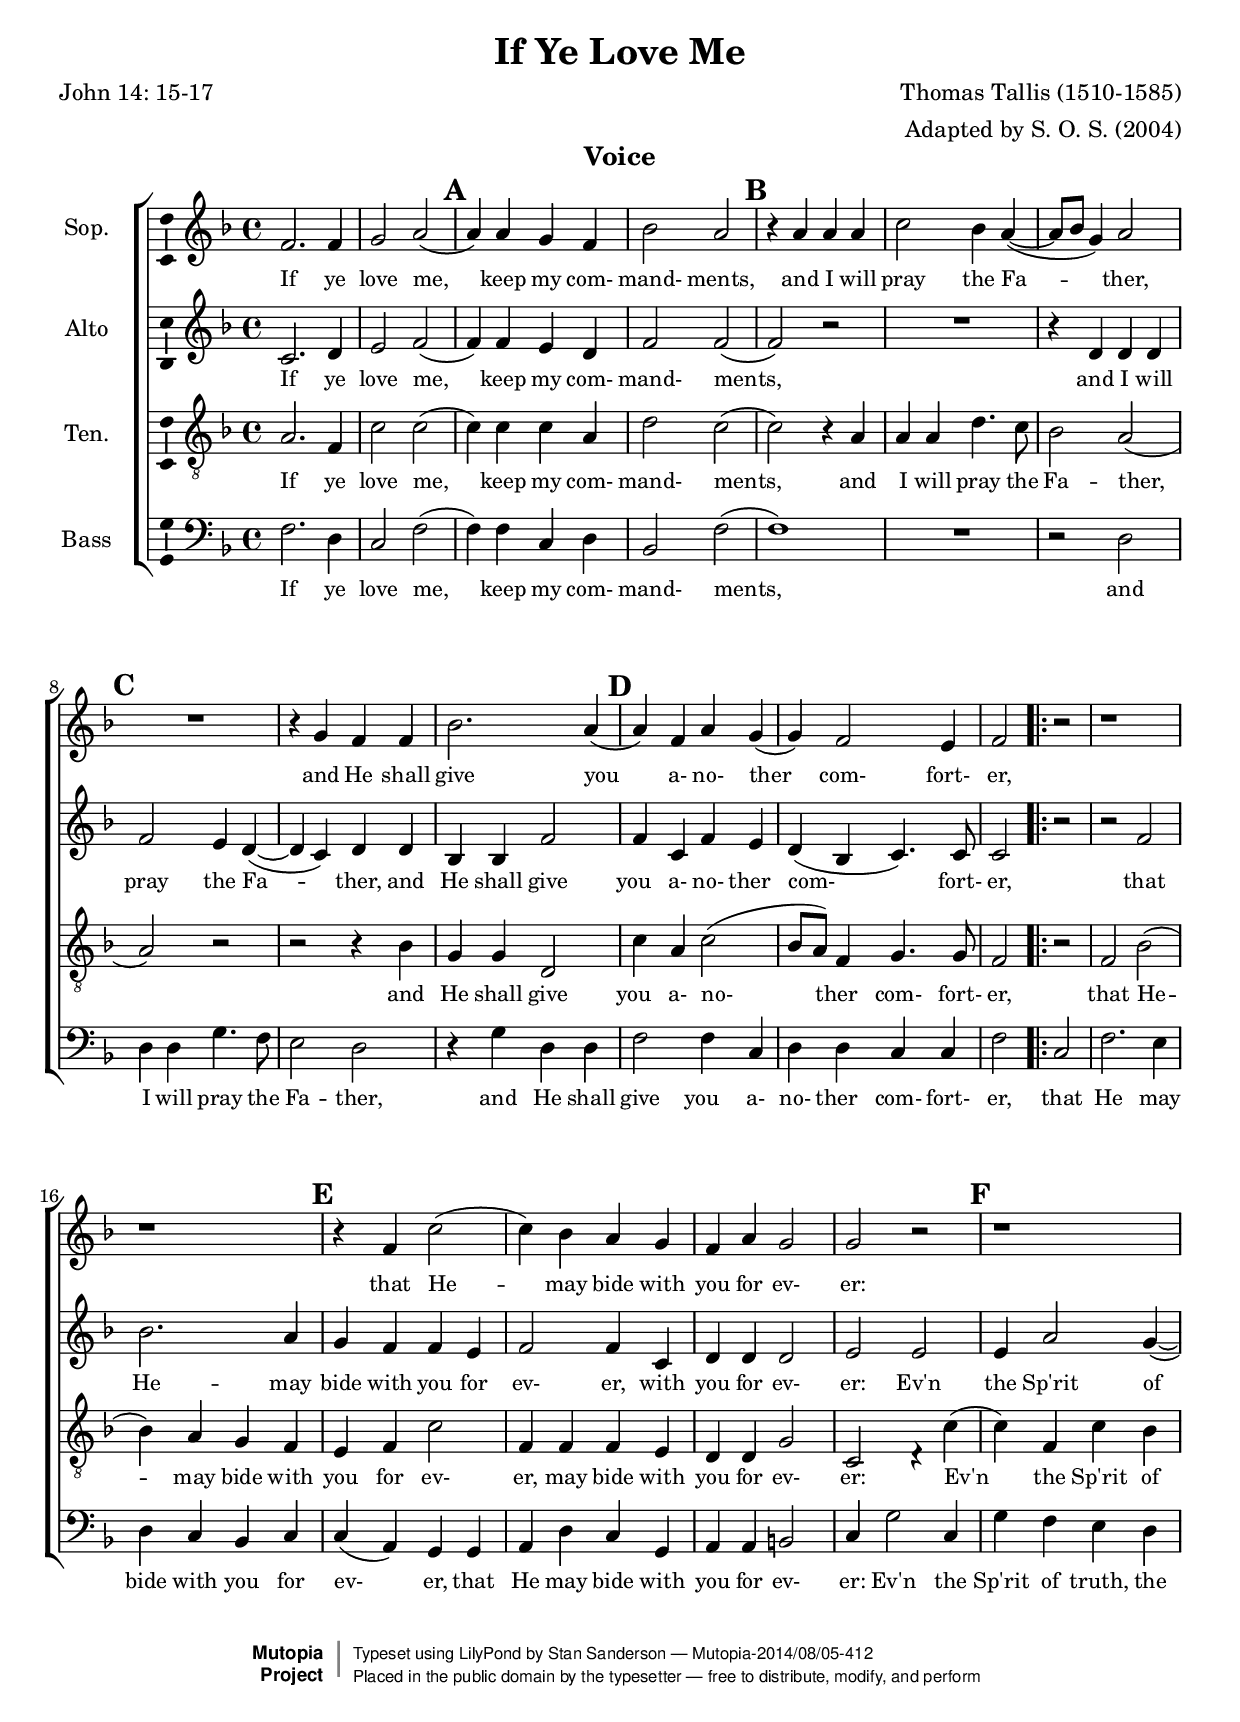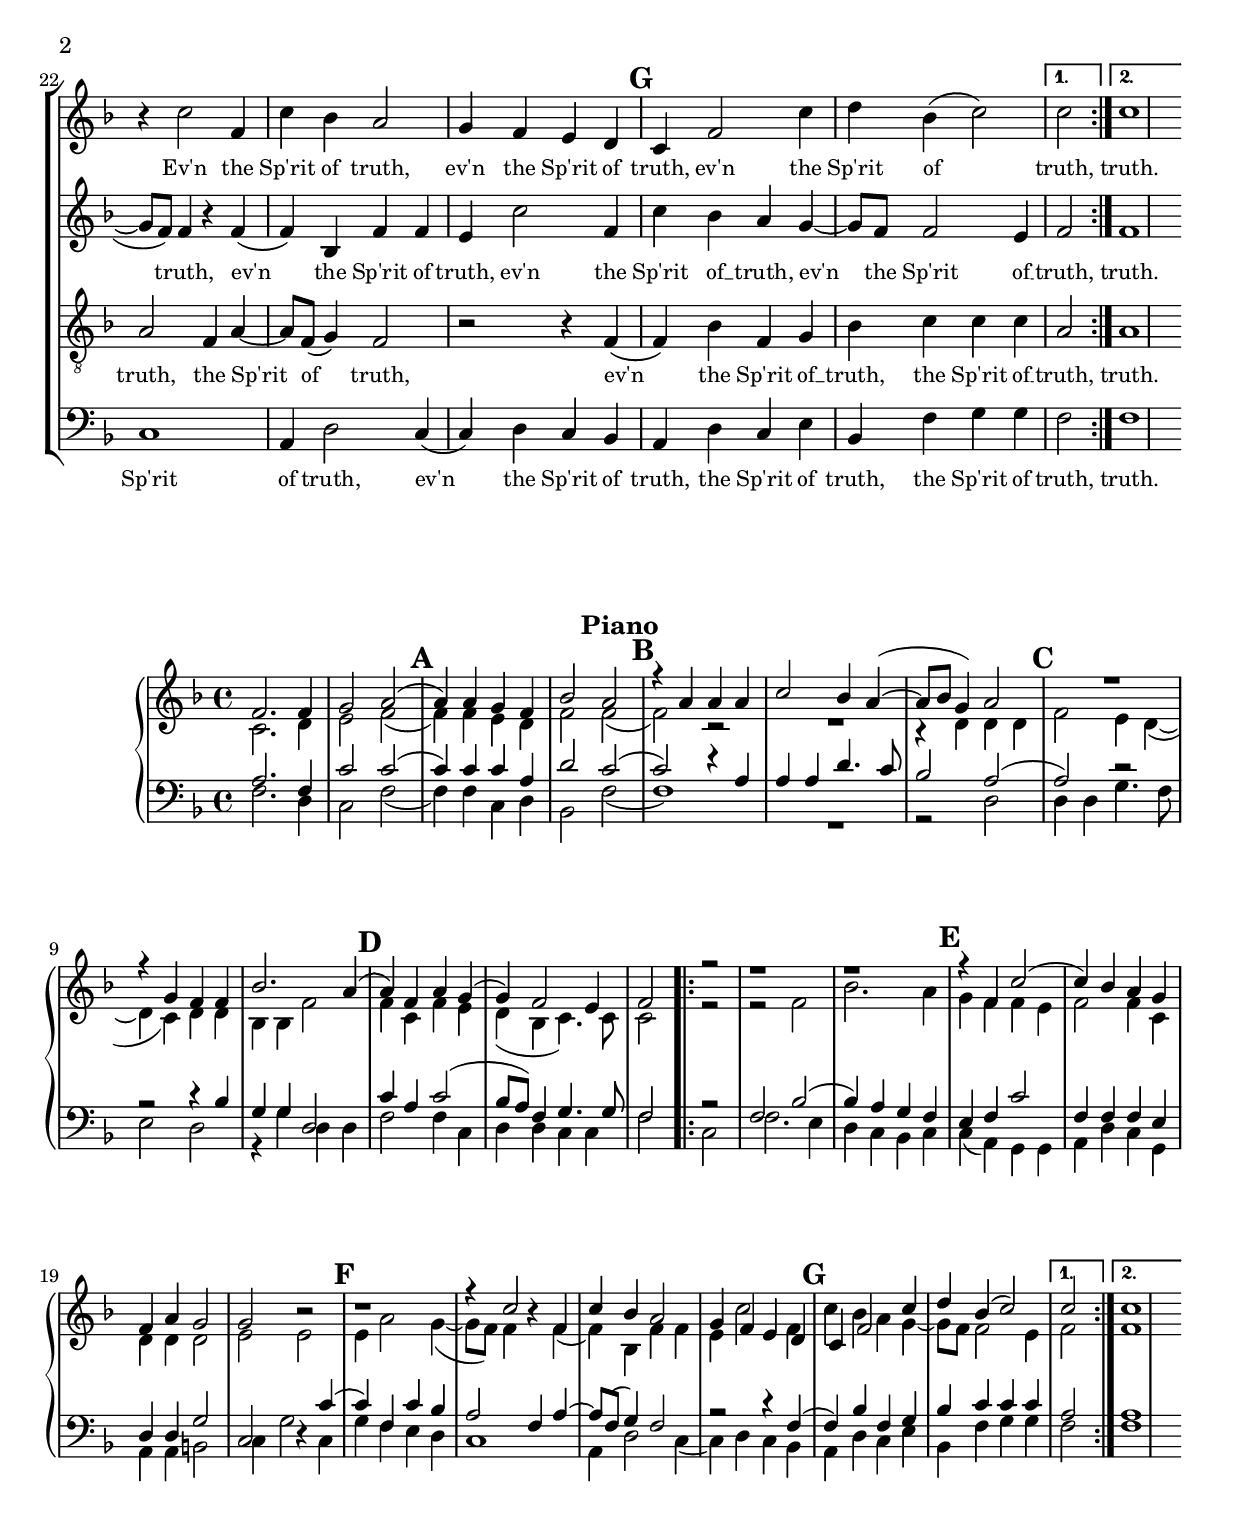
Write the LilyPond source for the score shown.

\include "english.ly"
\version "2.18.2"

#(set-global-staff-size 20)
%#(set-default-paper-size "letter")

\header {
  title = "If Ye Love Me"
  composer = "Thomas Tallis (1510-1585)"
  arranger = "Adapted by S. O. S. (2004)"
  poet = "John 14: 15-17"
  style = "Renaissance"
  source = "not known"
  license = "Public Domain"
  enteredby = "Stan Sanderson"
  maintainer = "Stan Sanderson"
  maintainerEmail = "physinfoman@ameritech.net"
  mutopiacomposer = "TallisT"
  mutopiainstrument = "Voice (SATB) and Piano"
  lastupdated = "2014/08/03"
  	
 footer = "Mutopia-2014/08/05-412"
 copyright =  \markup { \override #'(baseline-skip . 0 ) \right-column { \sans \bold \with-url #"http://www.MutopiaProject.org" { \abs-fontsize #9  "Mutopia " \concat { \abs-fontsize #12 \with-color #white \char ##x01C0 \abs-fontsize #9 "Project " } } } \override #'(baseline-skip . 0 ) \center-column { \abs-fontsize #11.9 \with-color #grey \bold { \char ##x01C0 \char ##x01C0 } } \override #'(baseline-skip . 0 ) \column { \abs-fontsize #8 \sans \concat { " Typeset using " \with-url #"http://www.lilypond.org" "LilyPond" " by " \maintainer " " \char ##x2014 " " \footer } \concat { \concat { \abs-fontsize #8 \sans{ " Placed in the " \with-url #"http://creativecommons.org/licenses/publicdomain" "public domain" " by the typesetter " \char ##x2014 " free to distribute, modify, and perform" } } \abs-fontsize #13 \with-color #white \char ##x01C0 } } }
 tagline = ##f
}

\paper {
  top-margin = 10\mm
  last-bottom-spacing.basic-distance = #12
  scoreTitleMarkup = \markup { \fill-line { \fontsize #1 \bold \fromproperty #'header:instrument } }
}

%%% Modified to fit the range of, shall we say, less flexible voices.
%%% My apologies to Tallis purists!

staffSetup =  { 
	\voiceTwo \repeat unfold 12 { s1 }
	\set Timing.measurePosition = #(ly:make-moment 1/2) 
	s2
	\repeat volta 2 {
	  \set Timing.measurePosition = #(ly:make-moment 1/2)
	  s2
	  \repeat unfold 12 { s1 }
	}
	\alternative {
	  { 
	  \set Timing.measurePosition = #(ly:make-moment 1/2) 
	  s2
	  }
	  {s1}
	} 
}	

sopMusic =   \relative c' {
  \key f\major
  f2. f4 |
  g2 a( | \mark \default 
  a4) a g f |
  bf2 a \mark \default |
  r4 a a a   |
  c2 bf4 a( ~ | 
  a8[ bf] g4) a2 \mark \default | 
  R1 | 
  r4 g f f | 
  bf2. a4( | \mark \default
  a4) f a g( | 
  g4) f2 e4 |
  \set Timing.measurePosition = #(ly:make-moment 1/2)
  f2
  \repeat volta 2 { 
    \set Timing.measurePosition = #(ly:make-moment 1/2)
    r2  |
    r1 |
    r1 | \mark \default
    r4 f c'2( |
    c4) bf a g |
    f4 a g2 |
    g2  b\rest | \mark \default
    b1\rest |
    r4 c2 f,4 |
    c'4 bf a2 |
    g4 f e d | \mark \default 
    c4 f2 c'4 |
    d4 bf( c2)
  }
  \alternative {
    { 
      \set Timing.measurePosition = #(ly:make-moment 1/2)
      c2
    }
    { c1 }
  }
}
sopWords = \lyricmode {  
	If ye love me, keep my com- mand- ments, 
	and I will pray the Fa -- ther, and He shall 
	give you__ a- no- ther__ com- fort- er, 
	that He -- may bide with you for ev- er: 
	Ev'n the Sp'rit of truth, ev'n the Sp'rit 
	of truth, ev'n the Sp'rit of__ truth, truth.
	}

altoMusic =   \relative c' {
  \key f\major
  c2. d4 |
  e2 f( |
  f4) f e d |
  f2 f( |
  f) r2 |
  R1 |
  r4 d d d |
  f2 e4 d( ~ | 
  d c) d d |
  bf bf f'2 |
  f4 c f e |
  d4( bf4 c4.) c8 
  \set Timing.measurePosition = #(ly:make-moment 1/2)
  c2 \repeat volta 2 {
    \set Timing.measurePosition = #(ly:make-moment 1/2)
    r2 |
    r2 f |
    bf2. a4 |
    g4 f f e |
    f2 f4 c  |
    d4 d d2|
    e2 e |
    e4 a2 g4( ~ |
    g8 f) f4 b\rest f( |
    f4) bf, f' f |
    e4 c'2 f,4 |
    c'4 bf a g ~  |
    g8 f f2 e4 
  }
  \alternative {
    {
     \set Timing.measurePosition = #(ly:make-moment 1/2)
     f2
    }
    { f1 }
  }
}

altoWords =\lyricmode { 
  If ye love me, keep my com- mand- ments, 
  and I will pray the Fa -- ther, and He shall 
  give you__ a- no- ther__ com- fort- er, 
  that He -- may bide with you for ev- er,
  with you for ev- er: 
  Ev'n the Sp'rit of truth, ev'n the Sp'rit 
  of truth, ev'n the Sp'rit of __ truth,
  ev'n the Sp'rit of __ truth, truth.
}

tenorMusic =  \relative c { 
  \key f\major
  a'2. f4 |
  c'2 c( |
  c4) c c a |
  d2 c( |
  c2) r4 a |
  a4 a d4. c8 |
  bf2 a( |
  a2) r |
  r2 r4 bf |
  g4 g d2 |
  c'4 a c2( |
  bf8 a) f4 g4. g8 
  f2 \repeat volta 2 {
    r2 |
    f2 bf( |
    bf4) a g f |
    e4 f c'2 |
    f,4 f f e |
    d4 d g2 |
    c,2 d4\rest c'( |
    c4) f, c' bf |
    a2 f4 a ~ |
    a8 f( g4) f2 |
    r2 r4 f4( |
    f) bf f g  |
    bf c c c 
  }
  \alternative {
    { a2 }
    { a1 }
  }
}

tenorWords = \lyricmode { 
  If ye love me, keep my com- mand- ments, 
  and I will pray the Fa -- ther, and He shall 
  give you__ a- no- ther__ com- fort- er, 
  that He -- may bide with you for ev- er,
  may bide with you for ev- er: 
  Ev'n the Sp'rit of truth, the Sp'rit 
  of truth, ev'n the Sp'rit of __ truth,
  the Sp'rit of __ truth, truth.
}

bassMusic =  \relative c {
  \key f\major
  f2. d4 |
  c2 f( |
  f4) f c d |
  bf2 f'( |
  f1) |
  R1 |
  r2 d |
  d4 d g4. f8 |
  e2 d |
  r4 g d d |
  f2 f4 c |
  d d c c 
  f2 \repeat volta 2 {
    c2 |
    f2. e4 |
    d4 c bf c |
    c4( a) g g |
    a d c g |
    a a b2 |
    c4 g'2 c,4 |
    g'4 f e d |
    c1 |
    a4 d2 c4( |
    c4) d c bf |
    a4 d c e |
    bf4 f' g g 
  }
  \alternative {
    { f2 }
    { f1 }
  }
}

bassWords = \lyricmode { 
  If ye love me, keep my com- mand- ments, 
  and I will pray the Fa -- ther, and He shall 
  give you__ a- no- ther__ com- fort- er, 
  that He  may bide with you for ev- er,
  that He  may bide with you for ev- er:  
  Ev'n the Sp'rit of truth, the Sp'rit 
  of truth, ev'n the Sp'rit of  truth,
  the Sp'rit of truth, the Sp'rit of truth, truth.	
}

\score {
  \new ChoirStaff <<
    \new Staff \with { instrumentName = #"Sop." }
    <<
      \clef "treble"
      \set Staff.midiInstrument = "voice oohs"
      \new Voice = "Sop" \with { \consists "Ambitus_engraver" }
         { \oneVoice \sopMusic }
      \new Lyrics \lyricsto "Sop" { \sopWords }
    >>
    \new Staff \with { instrumentName = #"Alto" }
    <<
      \clef "treble"
      \set Staff.midiInstrument = "voice oohs"
      \new Voice = "Alto" \with { \consists "Ambitus_engraver" }
         { \oneVoice \altoMusic }
      \new Lyrics \lyricsto "Alto" { \altoWords }
    >>
    \new Staff \with { instrumentName = #"Ten." }
    <<
      \clef "treble_8"
      \set Staff.midiInstrument = "voice oohs"
      \new Voice = "Tenor" \with { \consists "Ambitus_engraver" }
         { \oneVoice \tenorMusic }
      \new Lyrics \lyricsto "Tenor" { \tenorWords }
    >>
    \new Staff \with { instrumentName = #"Bass" }
    <<
      \clef "bass"
      \set Staff.midiInstrument = "voice oohs"
      \new Voice = "Bass" \with { \consists "Ambitus_engraver" }
         { \oneVoice \bassMusic }
      \new Lyrics \lyricsto "Bass" { \bassWords }
    >>
  >>
  \header { instrument = "Voice"  }
  \layout { \override LyricText #'font-size = #-0.4 }
  \midi { \tempo 4 = 70 }
}

%%% Piano Reduction

\score {
  \context PianoStaff <<
    \set PianoStaff.midiInstrument = "acoustic grand"
  	\context Staff = "upper" <<
    	      \sopMusic \\
    	      \altoMusic \\
    	      \staffSetup
    	>>
    \context Staff = "lower" <<
    	\clef bass 
    	  \tenorMusic \\
          \bassMusic
    >>  
  >>
  \header { instrument = "Piano"  }
  \layout { }  
  \midi { \tempo 4 = 70 }  
}

